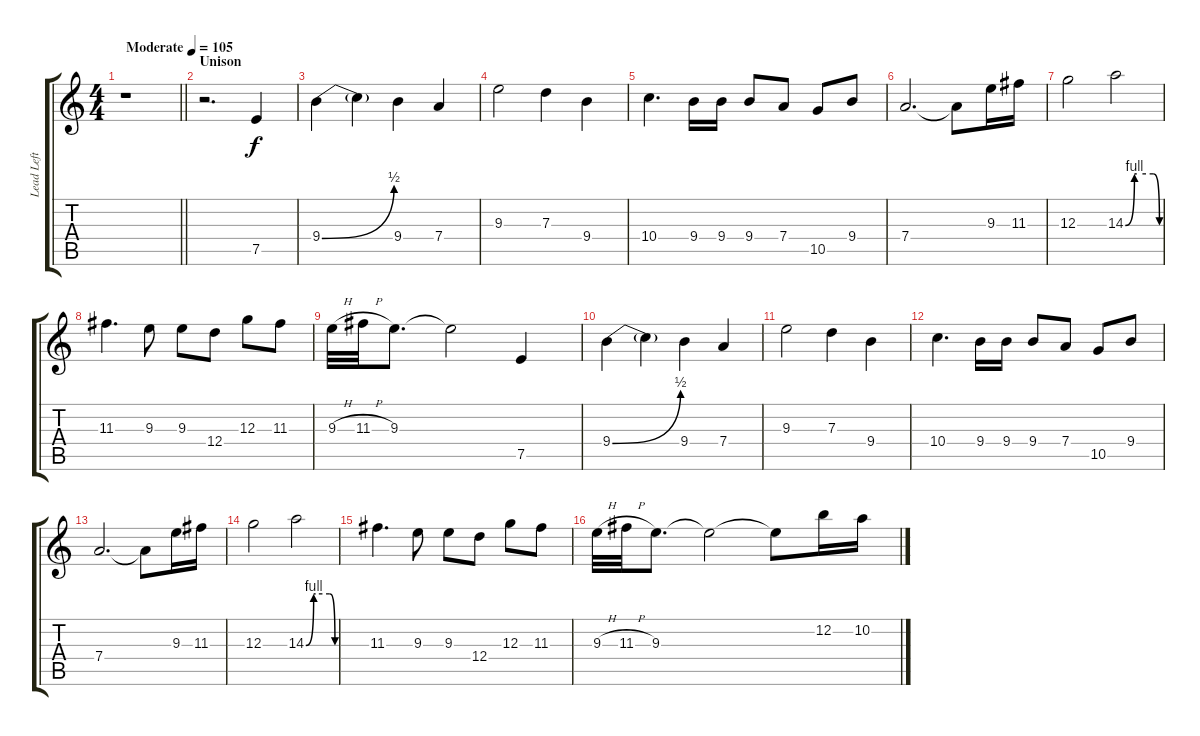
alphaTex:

\track ("Lead Left" "Lead Left") {instrument distortionguitar}
\staff {score tabs}
\tuning (E4 B3 G3 D3 A2 E2) {hide}
\ts (4 4)
\tempo (105 "Moderate")
\clef g2
\barLineRight lightlight
\ks c
r.1{dy f instrument distortionguitar} |
\section ("" "Unison")
r.2{d} 7.5.4 |
9.4{be (bend 0 0 60 2)}.4 9.4{t}.4 9.4.4 7.4.4 |
9.3.2 7.3.4 9.4.4 |
10.4.4{d} 9.4.16 9.4.16 9.4.8 7.4.8 10.5.8 9.4.8 |
7.4.2{d} 7.4{t}.8 9.3.16 11.3.16 |
12.3.2 14.3{be (custom 0 0 16 4 20 4 49 4 60 0)}.2 |
11.3.4{d} 9.3.8 9.3.8 12.4.8 12.3.8 11.3.8 |
9.3{h}.32 11.3{h}.32 9.3.8{d} 9.3{t}.2 7.5.4 |
9.4{be (bend 0 0 60 2)}.4 9.4{t}.4 9.4.4 7.4.4 |
9.3.2 7.3.4 9.4.4 |
10.4.4{d} 9.4.16 9.4.16 9.4.8 7.4.8 10.5.8 9.4.8 |
7.4.2{d} 7.4{t}.8 9.3.16 11.3.16 |
12.3.2 14.3{be (custom 0 0 16 4 20 4 49 4 60 0)}.2 |
11.3.4{d} 9.3.8 9.3.8 12.4.8 12.3.8 11.3.8 |
9.3{h}.32 11.3{h}.32 9.3.8{d} 9.3{t}.2 9.3{t}.8 12.2.16 10.2.16
